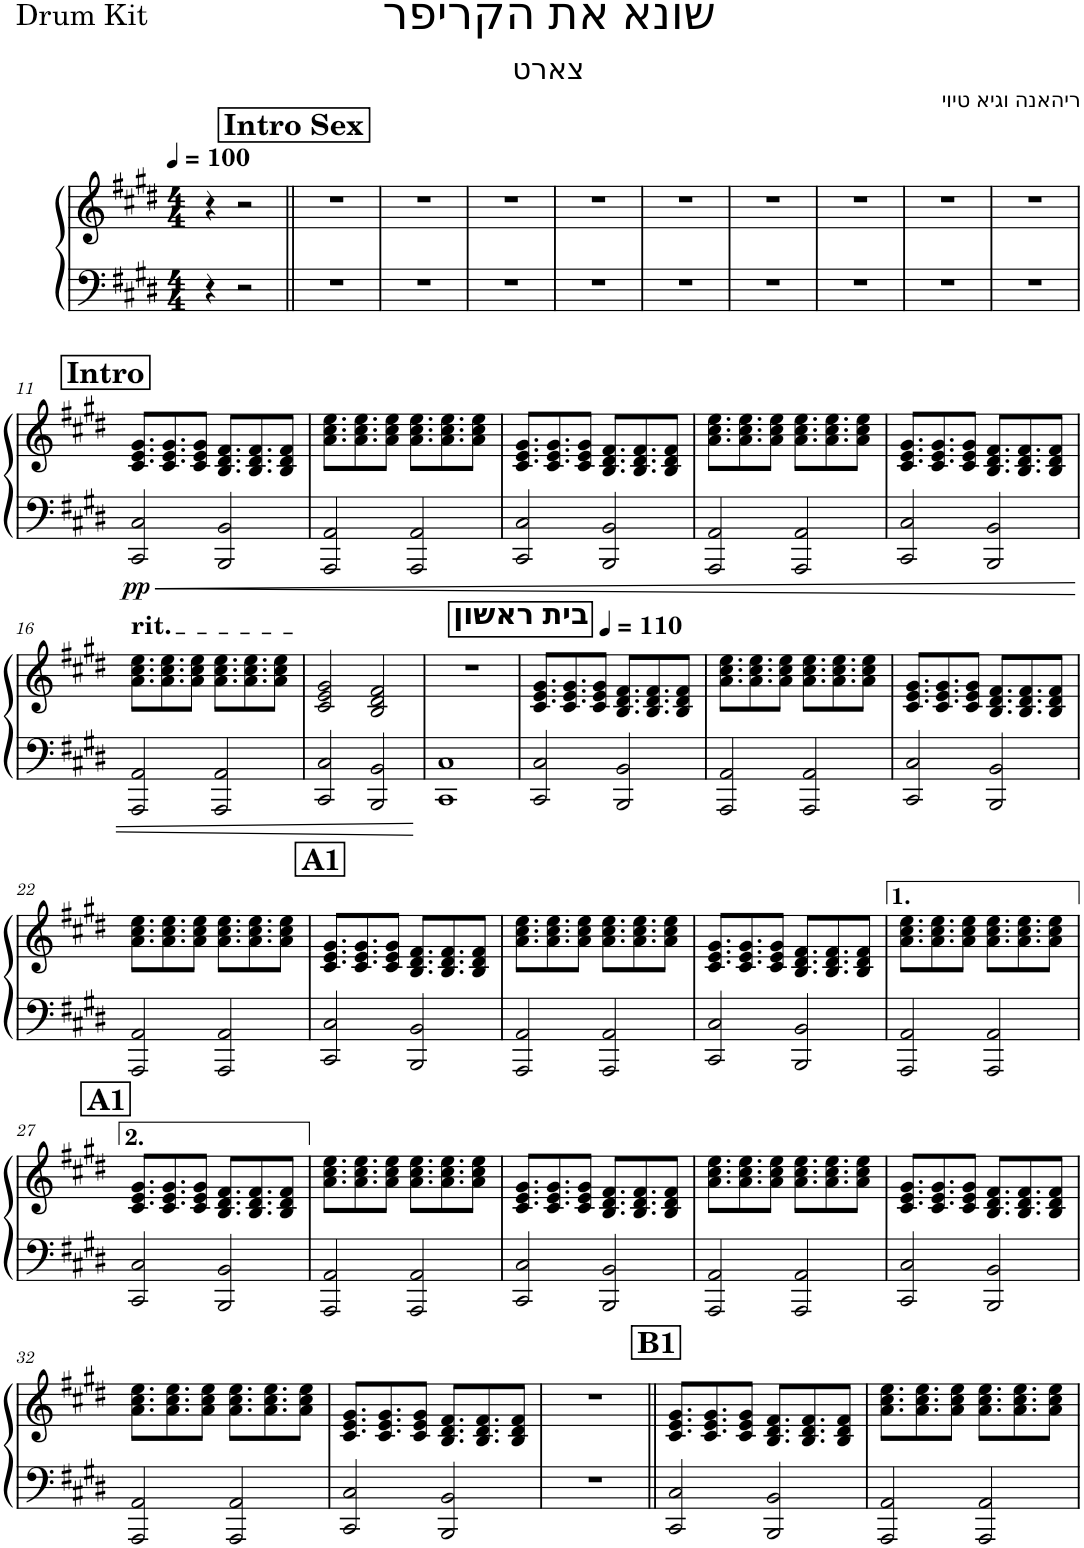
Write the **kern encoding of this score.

**kern	**kern	**dynam
*part1	*part1	*part1
*staff2	*staff1	*staff1/2
*I"Electric Piano	*	*
*I'El. Pno.	*	*
*clefF4	*clefG2	*
*k[f#c#g#d#]	*k[f#c#g#d#]	*
*M4/4	*M4/4	*
*MM100	*MM100	*
=1	=1	=1
4r	4r	.
2r	2r	.
!!LO:REH:place=s1:a:B:cj:fs=14:t=Intro Sex
=2||	=2||	=2||
1r	1r	.
=3	=3	=3
1r	1r	.
=4	=4	=4
1r	1r	.
=5	=5	=5
1r	1r	.
=6	=6	=6
1r	1r	.
=7	=7	=7
1r	1r	.
=8	=8	=8
1r	1r	.
=9	=9	=9
1r	1r	.
=10	=10	=10
1r	1r	.
!!LO:LB:g=z
!!LO:REH:place=s1:a:B:cj:fs=14:t=Intro
=11	=11	=11
!	!	!LO:DY:b=2
2CC#/ 2C#/	8.c#/ 8.e/ 8.g#/L	pp
.	8.c#/ 8.e/ 8.g#/	.
.	8c#/ 8e/ 8g#/J	.
2BBB/ 2BB/	8.B/ 8.d#/ 8.f#/L	.
.	8.B/ 8.d#/ 8.f#/	.
.	8B/ 8d#/ 8f#/J	.
=12	=12	=12
2AAA/ 2AA/	8.a\ 8.cc#\ 8.ee\L	.
.	8.a\ 8.cc#\ 8.ee\	.
.	8a\ 8cc#\ 8ee\J	.
2AAA/ 2AA/	8.a\ 8.cc#\ 8.ee\L	.
.	8.a\ 8.cc#\ 8.ee\	.
.	8a\ 8cc#\ 8ee\J	.
=13	=13	=13
2CC#/ 2C#/	8.c#/ 8.e/ 8.g#/L	.
.	8.c#/ 8.e/ 8.g#/	.
.	8c#/ 8e/ 8g#/J	.
2BBB/ 2BB/	8.B/ 8.d#/ 8.f#/L	.
.	8.B/ 8.d#/ 8.f#/	.
.	8B/ 8d#/ 8f#/J	.
=14	=14	=14
2AAA/ 2AA/	8.a\ 8.cc#\ 8.ee\L	.
.	8.a\ 8.cc#\ 8.ee\	.
.	8a\ 8cc#\ 8ee\J	.
2AAA/ 2AA/	8.a\ 8.cc#\ 8.ee\L	.
.	8.a\ 8.cc#\ 8.ee\	.
.	8a\ 8cc#\ 8ee\J	.
=15	=15	=15
2CC#/ 2C#/	8.c#/ 8.e/ 8.g#/L	.
.	8.c#/ 8.e/ 8.g#/	.
.	8c#/ 8e/ 8g#/J	.
2BBB/ 2BB/	8.B/ 8.d#/ 8.f#/L	.
.	8.B/ 8.d#/ 8.f#/	.
.	8B/ 8d#/ 8f#/J	.
!!LO:LB:g=z
=16	=16	=16
!	!LO:TX:a:t=rit.	!
2AAA/ 2AA/	8.a\ 8.cc#\ 8.ee\L	.
.	8.a\ 8.cc#\ 8.ee\	.
.	8a\ 8cc#\ 8ee\J	.
2AAA/ 2AA/	8.a\ 8.cc#\ 8.ee\L	.
.	8.a\ 8.cc#\ 8.ee\	.
.	8a\ 8cc#\ 8ee\J	.
=17	=17	=17
2CC#/ 2C#/	2c#/ 2e/ 2g#/	.
2BBB/ 2BB/	2B/ 2d#/ 2f#/	.
=18	=18	=18
1CC# 1C#	1r	.
=19	=19	=19
!!LO:REH:place=s1:a:B:cj:fs=14:t=בית ראשון
*	*MM110	*
2CC#/ 2C#/	8.c#/ 8.e/ 8.g#/L	.
.	8.c#/ 8.e/ 8.g#/	.
.	8c#/ 8e/ 8g#/J	.
2BBB/ 2BB/	8.B/ 8.d#/ 8.f#/L	.
.	8.B/ 8.d#/ 8.f#/	.
.	8B/ 8d#/ 8f#/J	.
=20	=20	=20
2AAA/ 2AA/	8.a\ 8.cc#\ 8.ee\L	.
.	8.a\ 8.cc#\ 8.ee\	.
.	8a\ 8cc#\ 8ee\J	.
2AAA/ 2AA/	8.a\ 8.cc#\ 8.ee\L	.
.	8.a\ 8.cc#\ 8.ee\	.
.	8a\ 8cc#\ 8ee\J	.
=21	=21	=21
2CC#/ 2C#/	8.c#/ 8.e/ 8.g#/L	.
.	8.c#/ 8.e/ 8.g#/	.
.	8c#/ 8e/ 8g#/J	.
2BBB/ 2BB/	8.B/ 8.d#/ 8.f#/L	.
.	8.B/ 8.d#/ 8.f#/	.
.	8B/ 8d#/ 8f#/J	.
!!LO:LB:g=z
=22	=22	=22
2AAA/ 2AA/	8.a\ 8.cc#\ 8.ee\L	.
.	8.a\ 8.cc#\ 8.ee\	.
.	8a\ 8cc#\ 8ee\J	.
2AAA/ 2AA/	8.a\ 8.cc#\ 8.ee\L	.
.	8.a\ 8.cc#\ 8.ee\	.
.	8a\ 8cc#\ 8ee\J	.
!!LO:REH:place=s1:a:B:cj:fs=14:t=A1
=23	=23	=23
2CC#/ 2C#/	8.c#/ 8.e/ 8.g#/L	.
.	8.c#/ 8.e/ 8.g#/	.
.	8c#/ 8e/ 8g#/J	.
2BBB/ 2BB/	8.B/ 8.d#/ 8.f#/L	.
.	8.B/ 8.d#/ 8.f#/	.
.	8B/ 8d#/ 8f#/J	.
=24	=24	=24
2AAA/ 2AA/	8.a\ 8.cc#\ 8.ee\L	.
.	8.a\ 8.cc#\ 8.ee\	.
.	8a\ 8cc#\ 8ee\J	.
2AAA/ 2AA/	8.a\ 8.cc#\ 8.ee\L	.
.	8.a\ 8.cc#\ 8.ee\	.
.	8a\ 8cc#\ 8ee\J	.
=25	=25	=25
2CC#/ 2C#/	8.c#/ 8.e/ 8.g#/L	.
.	8.c#/ 8.e/ 8.g#/	.
.	8c#/ 8e/ 8g#/J	.
2BBB/ 2BB/	8.B/ 8.d#/ 8.f#/L	.
.	8.B/ 8.d#/ 8.f#/	.
.	8B/ 8d#/ 8f#/J	.
=26	=26	=26
2AAA/ 2AA/	8.a\ 8.cc#\ 8.ee\L	.
.	8.a\ 8.cc#\ 8.ee\	.
.	8a\ 8cc#\ 8ee\J	.
2AAA/ 2AA/	8.a\ 8.cc#\ 8.ee\L	.
.	8.a\ 8.cc#\ 8.ee\	.
.	8a\ 8cc#\ 8ee\J	.
!!LO:LB:g=z
!!LO:REH:place=s1:a:B:cj:fs=14:t=A1
=27	=27	=27
2CC#/ 2C#/	8.c#/ 8.e/ 8.g#/L	.
.	8.c#/ 8.e/ 8.g#/	.
.	8c#/ 8e/ 8g#/J	.
2BBB/ 2BB/	8.B/ 8.d#/ 8.f#/L	.
.	8.B/ 8.d#/ 8.f#/	.
.	8B/ 8d#/ 8f#/J	.
=28	=28	=28
2AAA/ 2AA/	8.a\ 8.cc#\ 8.ee\L	.
.	8.a\ 8.cc#\ 8.ee\	.
.	8a\ 8cc#\ 8ee\J	.
2AAA/ 2AA/	8.a\ 8.cc#\ 8.ee\L	.
.	8.a\ 8.cc#\ 8.ee\	.
.	8a\ 8cc#\ 8ee\J	.
=29	=29	=29
2CC#/ 2C#/	8.c#/ 8.e/ 8.g#/L	.
.	8.c#/ 8.e/ 8.g#/	.
.	8c#/ 8e/ 8g#/J	.
2BBB/ 2BB/	8.B/ 8.d#/ 8.f#/L	.
.	8.B/ 8.d#/ 8.f#/	.
.	8B/ 8d#/ 8f#/J	.
=30	=30	=30
2AAA/ 2AA/	8.a\ 8.cc#\ 8.ee\L	.
.	8.a\ 8.cc#\ 8.ee\	.
.	8a\ 8cc#\ 8ee\J	.
2AAA/ 2AA/	8.a\ 8.cc#\ 8.ee\L	.
.	8.a\ 8.cc#\ 8.ee\	.
.	8a\ 8cc#\ 8ee\J	.
=31	=31	=31
2CC#/ 2C#/	8.c#/ 8.e/ 8.g#/L	.
.	8.c#/ 8.e/ 8.g#/	.
.	8c#/ 8e/ 8g#/J	.
2BBB/ 2BB/	8.B/ 8.d#/ 8.f#/L	.
.	8.B/ 8.d#/ 8.f#/	.
.	8B/ 8d#/ 8f#/J	.
!!LO:LB:g=z
=32	=32	=32
2AAA/ 2AA/	8.a\ 8.cc#\ 8.ee\L	.
.	8.a\ 8.cc#\ 8.ee\	.
.	8a\ 8cc#\ 8ee\J	.
2AAA/ 2AA/	8.a\ 8.cc#\ 8.ee\L	.
.	8.a\ 8.cc#\ 8.ee\	.
.	8a\ 8cc#\ 8ee\J	.
=33	=33	=33
2CC#/ 2C#/	8.c#/ 8.e/ 8.g#/L	.
.	8.c#/ 8.e/ 8.g#/	.
.	8c#/ 8e/ 8g#/J	.
2BBB/ 2BB/	8.B/ 8.d#/ 8.f#/L	.
.	8.B/ 8.d#/ 8.f#/	.
.	8B/ 8d#/ 8f#/J	.
=34	=34	=34
1r	1r	.
!!LO:REH:place=s1:a:B:cj:fs=14:t=B1
=35||	=35||	=35||
2CC#/ 2C#/	8.c#/ 8.e/ 8.g#/L	.
.	8.c#/ 8.e/ 8.g#/	.
.	8c#/ 8e/ 8g#/J	.
2BBB/ 2BB/	8.B/ 8.d#/ 8.f#/L	.
.	8.B/ 8.d#/ 8.f#/	.
.	8B/ 8d#/ 8f#/J	.
=36	=36	=36
2AAA/ 2AA/	8.a\ 8.cc#\ 8.ee\L	.
.	8.a\ 8.cc#\ 8.ee\	.
.	8a\ 8cc#\ 8ee\J	.
2AAA/ 2AA/	8.a\ 8.cc#\ 8.ee\L	.
.	8.a\ 8.cc#\ 8.ee\	.
.	8a\ 8cc#\ 8ee\J	.
=	=	=
*-	*-	*-
